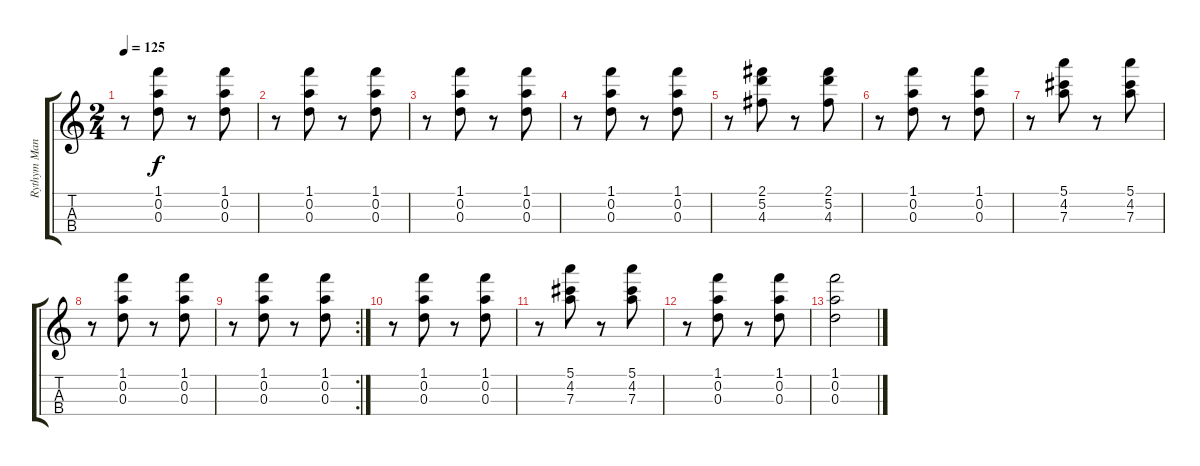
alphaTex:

\track ("Rythym Mandolin" "Rythym Man") {instrument banjo}
\staff {score tabs}
\tuning (E5 A4 D4 G3) {hide}
\displaytranspose 12
\ts (2 4)
\tempo 125
\clef g2
\ks c
r.8{dy f} (1.1 0.2 0.3).8 r.8 (1.1 0.2 0.3).8 |
r.8 (1.1 0.2 0.3).8 r.8 (1.1 0.2 0.3).8 |
r.8 (1.1 0.2 0.3).8 r.8 (1.1 0.2 0.3).8 |
r.8 (1.1 0.2 0.3).8 r.8 (1.1 0.2 0.3).8 |
r.8 (2.1 5.2 4.3).8 r.8 (2.1 5.2 4.3).8 |
r.8 (1.1 0.2 0.3).8 r.8 (1.1 0.2 0.3).8 |
r.8 (5.1 4.2 7.3).8 r.8 (5.1 4.2 7.3).8 |
r.8 (1.1 0.2 0.3).8 r.8 (1.1 0.2 0.3).8 |
\rc 2
r.8 (1.1 0.2 0.3).8 r.8 (1.1 0.2 0.3).8 |
r.8 (1.1 0.2 0.3).8 r.8 (1.1 0.2 0.3).8 |
r.8 (5.1 4.2 7.3).8 r.8 (5.1 4.2 7.3).8 |
r.8 (1.1 0.2 0.3).8 r.8 (1.1 0.2 0.3).8 |
(1.1 0.2 0.3).2
